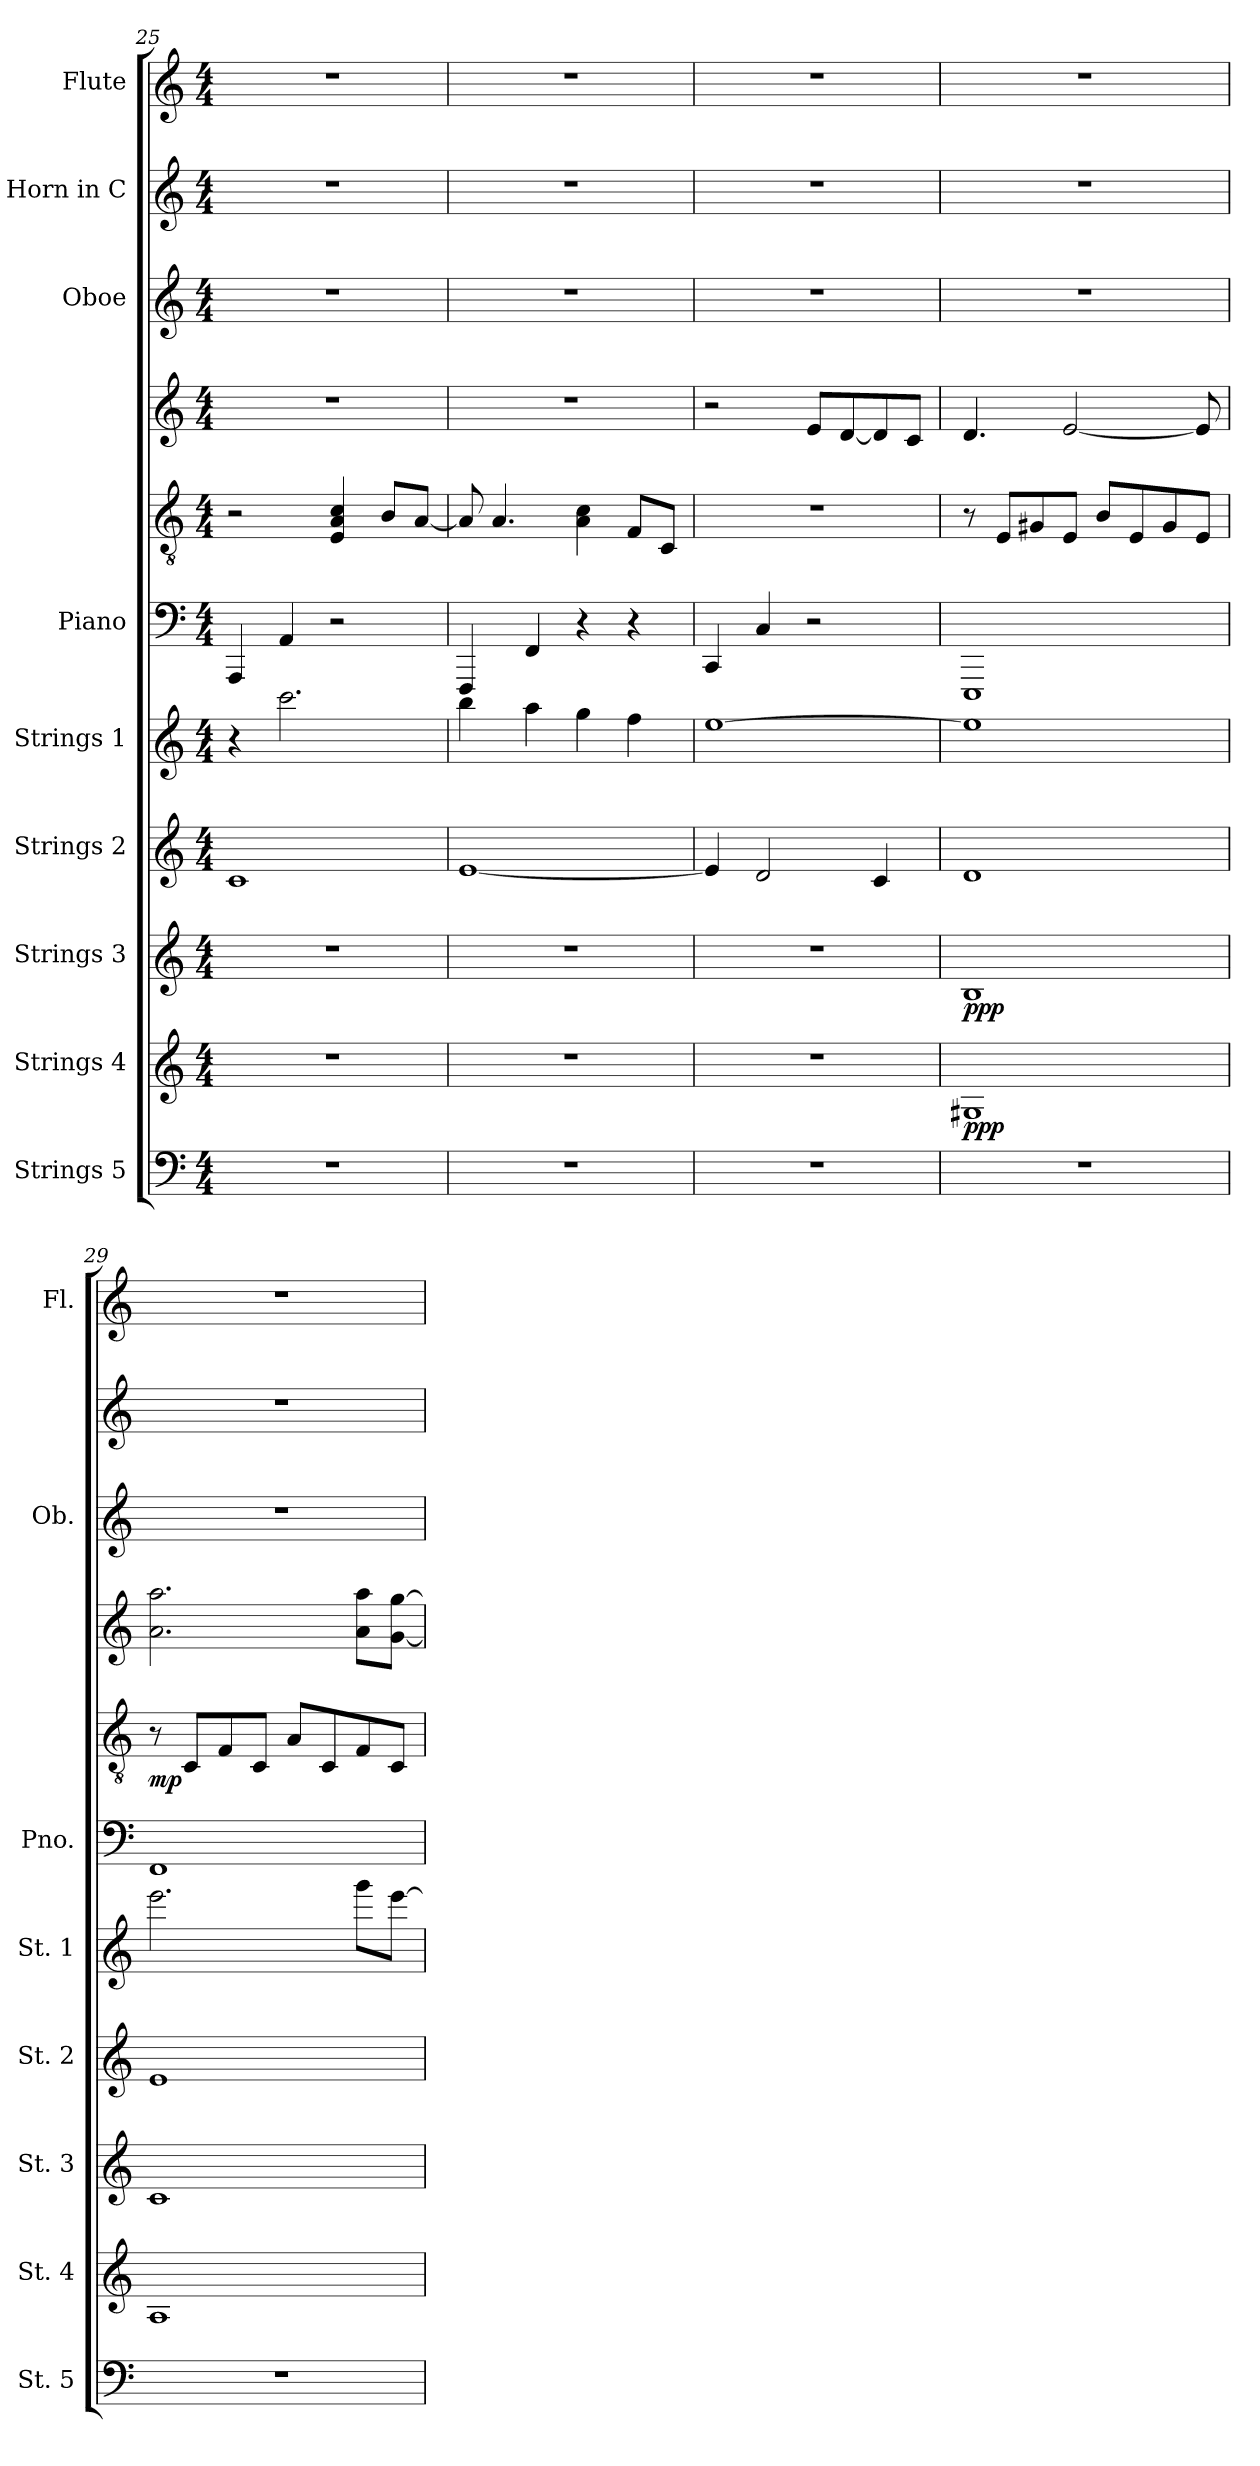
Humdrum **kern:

**kern	**kern	**dynam	**kern	**dynam	**kern	**kern	**kern	**kern	**kern	**dynam	**kern	**kern	**kern
*part9	*part8	*part8	*part7	*part7	*part6	*part5	*part4	*part4	*part4	*part4	*part3	*part2	*part1
*staff11	*staff10	*staff10	*staff9	*staff9	*staff8	*staff7	*staff6	*staff5	*staff4	*staff4/5/6	*staff3	*staff2	*staff1
*I"Strings 5	*I"Strings 4	*	*I"Strings 3	*	*I"Strings 2	*I"Strings 1	*I"Piano	*	*	*	*I"Oboe	*I"Horn in C	*I"Flute
*I'St. 5	*I'St. 4	*	*I'St. 3	*	*I'St. 2	*I'St. 1	*I'Pno.	*	*	*	*I'Ob.	*	*I'Fl.
!!LO:LB:g=z
*clefF4	*clefG2	*	*clefG2	*	*clefG2	*clefG2	*clefF4	*clefGv2	*clefG2	*	*clefG2	*clefG2	*clefG2
*	*	*	*	*	*	*	*	*	*	*	*	*ITrd7c12	*
*k[]	*k[]	*	*k[]	*	*k[]	*k[]	*k[]	*k[]	*k[]	*	*k[]	*k[]	*k[]
*M4/4	*M4/4	*	*M4/4	*	*M4/4	*M4/4	*M4/4	*M4/4	*M4/4	*	*M4/4	*M4/4	*M4/4
=25	=25	=25	=25	=25	=25	=25	=25	=25	=25	=25	=25	=25	=25
1r	1r	.	1r	.	1c	4r	4AAA/	2r	1r	.	1r	1r	1r
.	.	.	.	.	.	2.ccc\	4AA/	.	.	.	.	.	.
.	.	.	.	.	.	.	2r	4E/ 4A/ 4c/	.	.	.	.	.
.	.	.	.	.	.	.	.	8B/L	.	.	.	.	.
.	.	.	.	.	.	.	.	[8A/J	.	.	.	.	.
=26	=26	=26	=26	=26	=26	=26	=26	=26	=26	=26	=26	=26	=26
1r	1r	.	1r	.	[1e	4bb\	4FFF/	8A/]	1r	.	1r	1r	1r
.	.	.	.	.	.	.	.	4.A/	.	.	.	.	.
.	.	.	.	.	.	4aa\	4FF/	.	.	.	.	.	.
.	.	.	.	.	.	4gg\	4r	4A\ 4c\	.	.	.	.	.
.	.	.	.	.	.	4ff\	4r	8F/L	.	.	.	.	.
.	.	.	.	.	.	.	.	8C/J	.	.	.	.	.
=27	=27	=27	=27	=27	=27	=27	=27	=27	=27	=27	=27	=27	=27
1r	1r	.	1r	.	4e/]	[1ee	4CC/	1r	2r	.	1r	1r	1r
.	.	.	.	.	2d/	.	4C/	.	.	.	.	.	.
.	.	.	.	.	.	.	2r	.	8e/L	.	.	.	.
.	.	.	.	.	.	.	.	.	[8d/	.	.	.	.
.	.	.	.	.	4c/	.	.	.	8d/]	.	.	.	.
.	.	.	.	.	.	.	.	.	8c/J	.	.	.	.
=28	=28	=28	=28	=28	=28	=28	=28	=28	=28	=28	=28	=28	=28
!	!	!LO:DY:b	!	!LO:DY:b	!	!	!	!	!	!	!	!	!
1r	1G#X	ppp	1B	ppp	1d	1ee]	1EEE	8r	4.d/	.	1r	1r	1r
.	.	.	.	.	.	.	.	8E/L	.	.	.	.	.
.	.	.	.	.	.	.	.	8G#X/	.	.	.	.	.
.	.	.	.	.	.	.	.	8E/J	[2e/	.	.	.	.
.	.	.	.	.	.	.	.	8B/L	.	.	.	.	.
.	.	.	.	.	.	.	.	8E/	.	.	.	.	.
.	.	.	.	.	.	.	.	8G#/	.	.	.	.	.
.	.	.	.	.	.	.	.	8E/J	8e/]	.	.	.	.
!!LO:PB:g=z
=29	=29	=29	=29	=29	=29	=29	=29	=29	=29	=29	=29	=29	=29
!	!	!	!	!	!	!	!	!	!	!LO:DY:b=2	!	!	!
1r	1A	.	1c	.	1e	2.eee\	1FF	8r	2.a\ 2.aa\	mp	1r	1r	1r
.	.	.	.	.	.	.	.	8C/L	.	.	.	.	.
.	.	.	.	.	.	.	.	8F/	.	.	.	.	.
.	.	.	.	.	.	.	.	8C/J	.	.	.	.	.
.	.	.	.	.	.	.	.	8A/L	.	.	.	.	.
.	.	.	.	.	.	.	.	8C/	.	.	.	.	.
.	.	.	.	.	.	8ggg\L	.	8F/	8a\ 8aa\L	.	.	.	.
.	.	.	.	.	.	[8eee\J	.	8C/J	[8g\ [8gg\J	.	.	.	.
=	=	=	=	=	=	=	=	=	=	=	=	=	=
*-	*-	*-	*-	*-	*-	*-	*-	*-	*-	*-	*-	*-	*-
